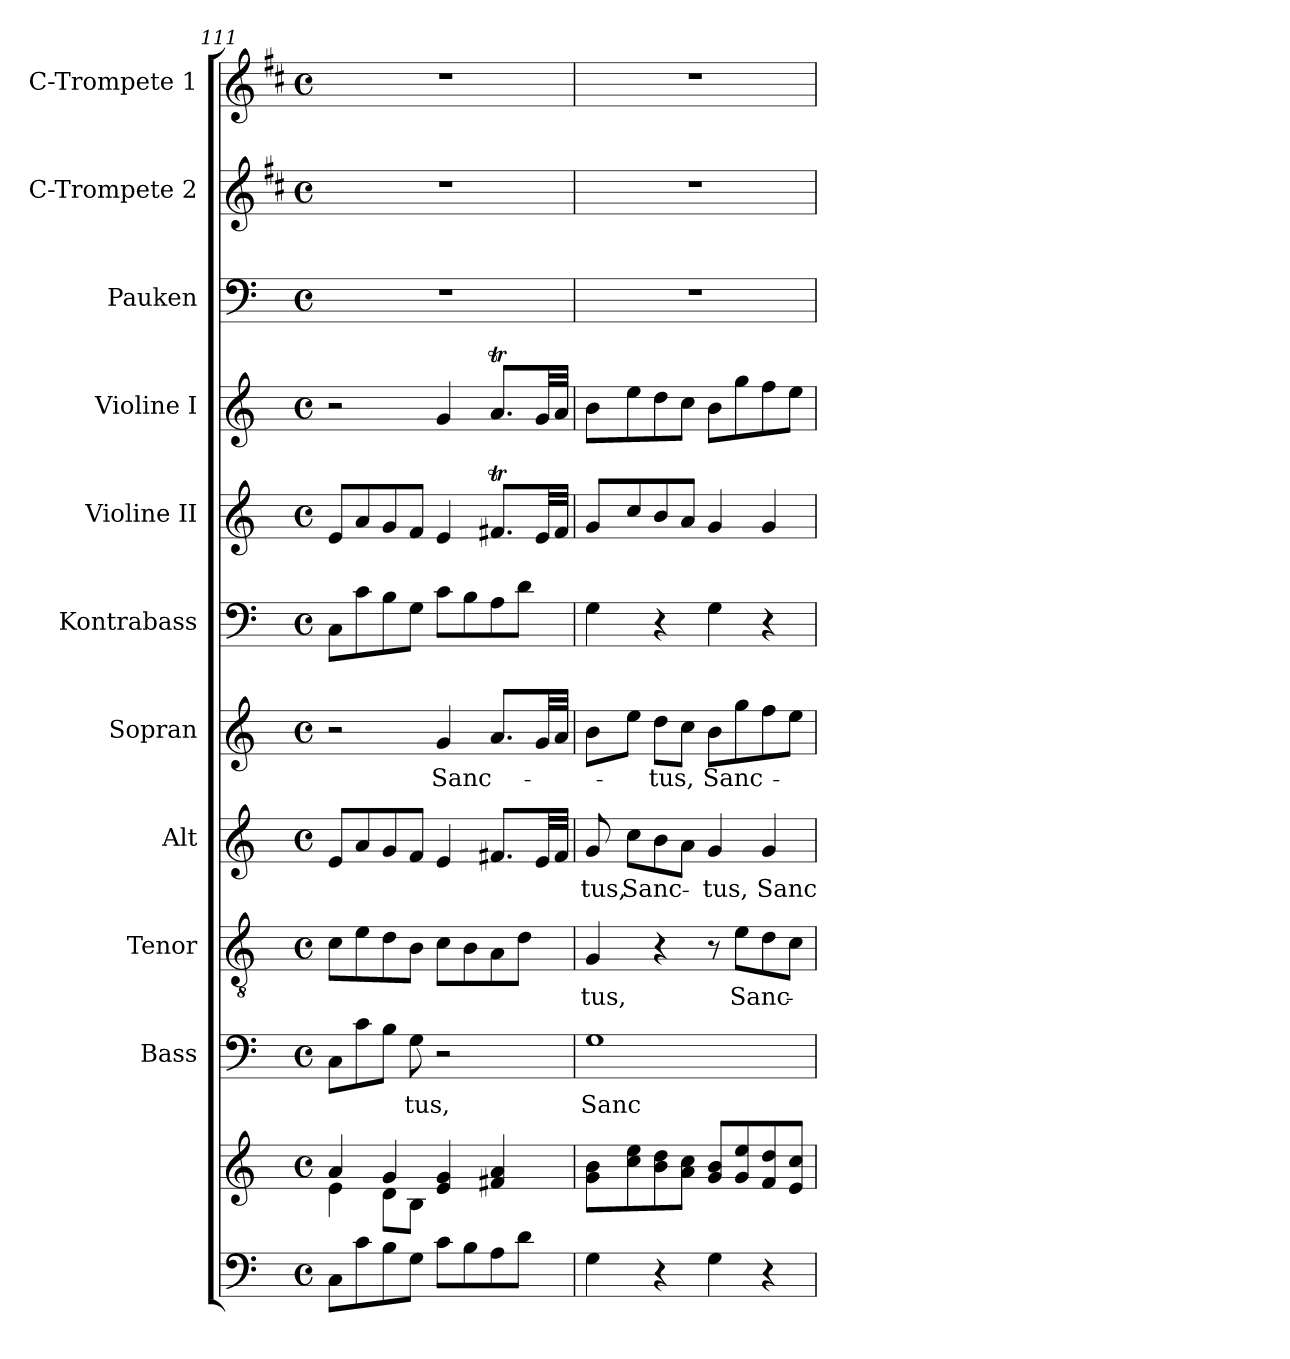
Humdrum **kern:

**kern	**kern	**kern	**text	**kern	**text	**kern	**text	**kern	**text	**kern	**kern	**kern	**kern	**kern	**kern
*part11	*part11	*part10	*part10	*part9	*part9	*part8	*part8	*part7	*part7	*part6	*part5	*part4	*part3	*part2	*part1
*staff12	*staff11	*staff10	*staff10	*staff9	*staff9	*staff8	*staff8	*staff7	*staff7	*staff6	*staff5	*staff4	*staff3	*staff2	*staff1
*	*	*I"Bass	*	*I"Tenor	*	*I"Alt	*	*I"Sopran	*	*I"Kontrabass	*I"Violine II	*I"Violine I	*I"Pauken	*I"C-Trompete 2	*I"C-Trompete 1
*	*	*I'B.	*	*I'T.	*	*I'A.	*	*I'S.	*	*I'Kb.	*I'Vl. II	*I'Vl. I	*I'Pk.	*I'C Trp. 2	*I'C Trp. 1
!!LO:PB:g=z
*clefF4	*clefG2	*clefF4	*	*clefGv2	*	*clefG2	*	*clefG2	*	*clefF4	*clefG2	*clefG2	*clefF4	*clefG2	*clefG2
*	*	*	*	*	*	*	*	*	*	*ITrd7c12	*	*	*	*ITrd1c2	*ITrd1c2
*k[]	*k[]	*k[]	*	*k[]	*	*k[]	*	*k[]	*	*k[]	*k[]	*k[]	*k[]	*k[]	*k[]
*C:	*C:	*C:	*	*C:	*	*C:	*	*C:	*	*C:	*C:	*C:	*C:	*C:	*C:
*M4/4	*M4/4	*M4/4	*	*M4/4	*	*M4/4	*	*M4/4	*	*M4/4	*M4/4	*M4/4	*M4/4	*M4/4	*M4/4
*met(c)	*met(c)	*met(c)	*	*met(c)	*	*met(c)	*	*met(c)	*	*met(c)	*met(c)	*met(c)	*met(c)	*met(c)	*met(c)
=111	=111	=111	=111	=111	=111	=111	=111	=111	=111	=111	=111	=111	=111	=111	=111
*	*^	*	*	*	*	*	*	*	*	*	*	*	*	*	*
8C\L	4a/	4e\	8C\L	.	8c\L	.	8e/L	.	2r	.	8CC\L	8e/L	2r	1r	1r	1r
8c\	.	.	8c\	.	8e\	.	8a/	.	.	.	8C\	8a/	.	.	.	.
8B\	4g/	8d\L	8B\J	.	8d\	.	8g/	.	.	.	8BB\	8g/	.	.	.	.
!	!	!	!	!LO:LY:b	!	!	!	!	!	!	!	!	!	!	!	!
8G\J	.	8B\J	8G\	-tus,	8B\J	.	8f/J	.	.	.	8GG\J	8f/J	.	.	.	.
!	!	!	!	!	!	!	!	!	!	!LO:LY:b	!	!	!	!	!	!
8c\L	4e/ 4g/	2ryy	2r	.	8c\L	.	4e/	.	4g/	Sanc-	8C\L	4e/	4g/	.	.	.
8B\	.	.	.	.	8B\	.	.	.	.	.	8BB\	.	.	.	.	.
8A\	4f#X/ 4a/	.	.	.	8A\	.	8.f#X/L	.	8.a/L	.	8AA\	8.f#Xt/L	8.aT/L	.	.	.
8d\J	.	.	.	.	8d\J	.	.	.	.	.	8D\J	.	.	.	.	.
.	.	.	.	.	.	.	32e/LL	.	32g/LL	.	.	32e/LL	32g/LL	.	.	.
.	.	.	.	.	.	.	32f#/JJJ	.	32a/JJJ	.	.	32f#/JJJ	32a/JJJ	.	.	.
*	*v	*v	*	*	*	*	*	*	*	*	*	*	*	*	*	*
=112	=112	=112	=112	=112	=112	=112	=112	=112	=112	=112	=112	=112	=112	=112	=112
!	!	!	!LO:LY:b	!	!LO:LY:b	!	!LO:LY:b	!	!	!	!	!	!	!	!
4G\	8g\ 8b\L	1G	Sanc-	4G/	-tus,	8g/	-tus,	8b\L	.	4GG\	8g/L	8b\L	1r	1r	1r
!	!	!	!	!	!	!	!LO:LY:b	!	!	!	!	!	!	!	!
.	8cc\ 8ee\	.	.	.	.	8cc\L	Sanc-	8ee\J	.	.	8cc/	8ee\	.	.	.
!	!	!	!	!	!	!	!	!	!LO:LY:b	!	!	!	!	!	!
4r	8b\ 8dd\	.	.	4r	.	8b\	.	8dd\L	-tus,	4r	8b/	8dd\	.	.	.
.	8a\ 8cc\J	.	.	.	.	8a\J	.	8cc\J	.	.	8a/J	8cc\J	.	.	.
!	!	!	!	!	!	!	!LO:LY:b	!	!LO:LY:b	!	!	!	!	!	!
4G\	8g/ 8b/L	.	.	8r	.	4g/	-tus,	8b\L	Sanc-	4GG\	4g/	8b\L	.	.	.
!	!	!	!	!	!LO:LY:b	!	!	!	!	!	!	!	!	!	!
.	8g/ 8ee/	.	.	8e\L	Sanc-	.	.	8gg\	.	.	.	8gg\	.	.	.
!	!	!	!	!	!	!	!LO:LY:b	!	!	!	!	!	!	!	!
4r	8f/ 8dd/	.	.	8d\	.	4g/	Sanc-	8ff\	.	4r	4g/	8ff\	.	.	.
.	8e/ 8cc/J	.	.	8c\J	.	.	.	8ee\J	.	.	.	8ee\J	.	.	.
=	=	=	=	=	=	=	=	=	=	=	=	=	=	=	=
*-	*-	*-	*-	*-	*-	*-	*-	*-	*-	*-	*-	*-	*-	*-	*-
